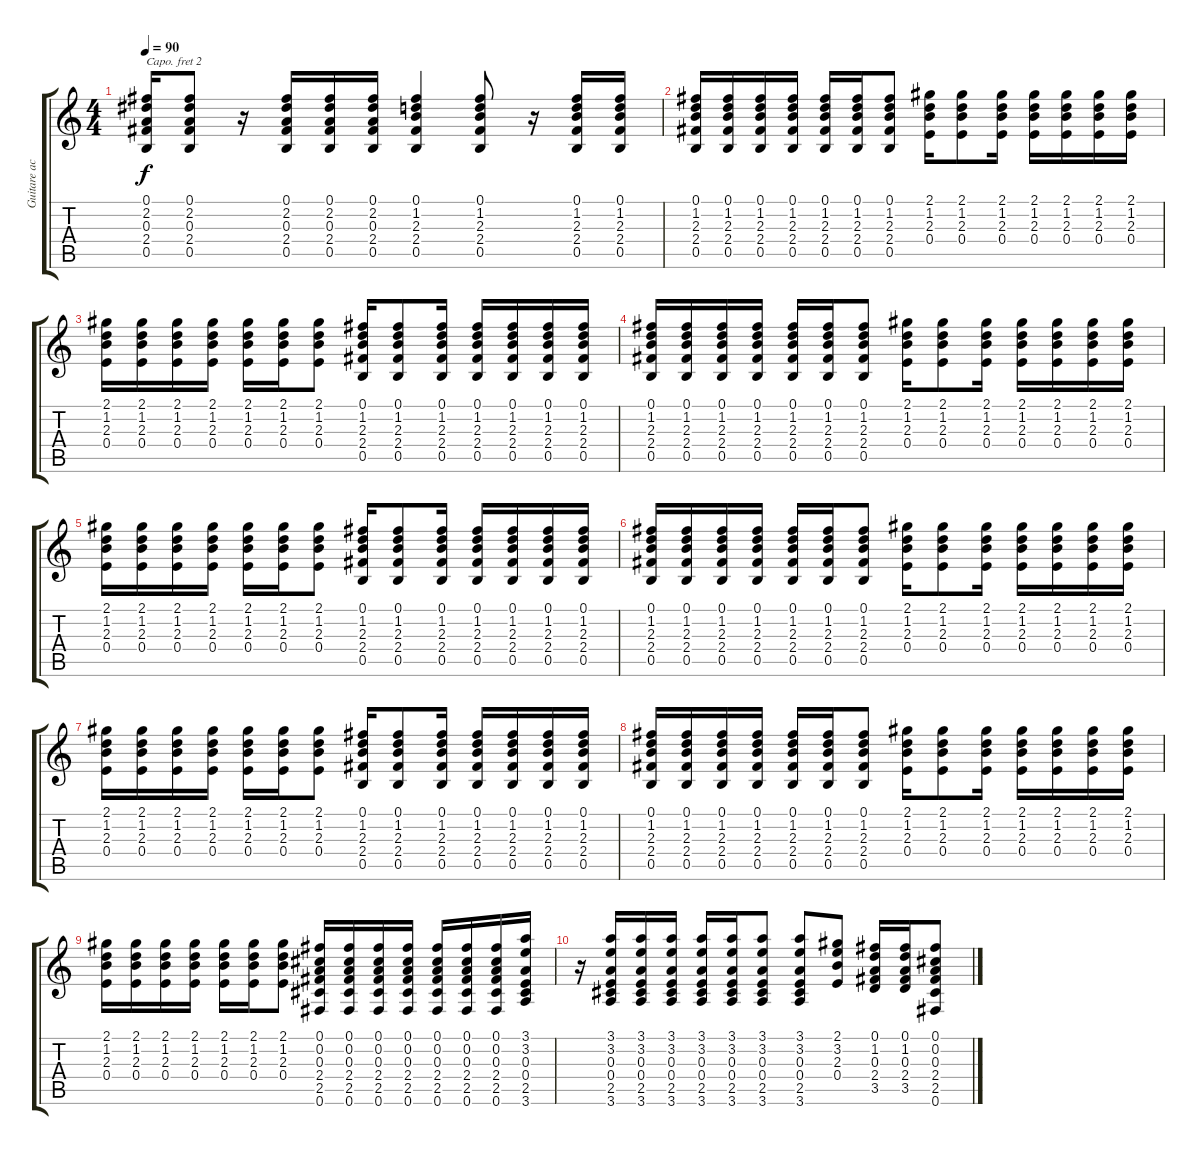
\track ("Guitare acoustique (capo 2)" "Guitare ac") {instrument acousticguitarnylon}
\staff {score tabs}
\capo 2
\tuning (E4 B3 G3 D3 A2 E2) {hide}
\ts (4 4)
\tempo 90
\clef g2
\ks c
(0.1 2.2 0.3 2.4 0.5).16{dy f} (0.1 2.2 0.3 2.4 0.5).8 r.16 (0.1 2.2 0.3 2.4 0.5).16 (0.1 2.2 0.3 2.4 0.5).16 (0.1 2.2 0.3 2.4 0.5).16 (0.1 1.2 2.3 2.4 0.5).4 (0.1 1.2 2.3 2.4 0.5).8 r.16 (0.1 1.2 2.3 2.4 0.5).16 (0.1 1.2 2.3 2.4 0.5).16 |
(0.1 1.2 2.3 2.4 0.5).16 (0.1 1.2 2.3 2.4 0.5).16 (0.1 1.2 2.3 2.4 0.5).16 (0.1 1.2 2.3 2.4 0.5).16 (0.1 1.2 2.3 2.4 0.5).16 (0.1 1.2 2.3 2.4 0.5).16 (0.1 1.2 2.3 2.4 0.5).8 (2.1 1.2 2.3 0.4).16 (2.1 1.2 2.3 0.4).8 (2.1 1.2 2.3 0.4).16 (2.1 1.2 2.3 0.4).16 (2.1 1.2 2.3 0.4).16 (2.1 1.2 2.3 0.4).16 (2.1 1.2 2.3 0.4).16 |
(2.1 1.2 2.3 0.4).16 (2.1 1.2 2.3 0.4).16 (2.1 1.2 2.3 0.4).16 (2.1 1.2 2.3 0.4).16 (2.1 1.2 2.3 0.4).16 (2.1 1.2 2.3 0.4).16 (2.1 1.2 2.3 0.4).8 (0.1 1.2 2.3 2.4 0.5).16 (0.1 1.2 2.3 2.4 0.5).8 (0.1 1.2 2.3 2.4 0.5).16 (0.1 1.2 2.3 2.4 0.5).16 (0.1 1.2 2.3 2.4 0.5).16 (0.1 1.2 2.3 2.4 0.5).16 (0.1 1.2 2.3 2.4 0.5).16 |
(0.1 1.2 2.3 2.4 0.5).16 (0.1 1.2 2.3 2.4 0.5).16 (0.1 1.2 2.3 2.4 0.5).16 (0.1 1.2 2.3 2.4 0.5).16 (0.1 1.2 2.3 2.4 0.5).16 (0.1 1.2 2.3 2.4 0.5).16 (0.1 1.2 2.3 2.4 0.5).8 (2.1 1.2 2.3 0.4).16 (2.1 1.2 2.3 0.4).8 (2.1 1.2 2.3 0.4).16 (2.1 1.2 2.3 0.4).16 (2.1 1.2 2.3 0.4).16 (2.1 1.2 2.3 0.4).16 (2.1 1.2 2.3 0.4).16 |
(2.1 1.2 2.3 0.4).16 (2.1 1.2 2.3 0.4).16 (2.1 1.2 2.3 0.4).16 (2.1 1.2 2.3 0.4).16 (2.1 1.2 2.3 0.4).16 (2.1 1.2 2.3 0.4).16 (2.1 1.2 2.3 0.4).8 (0.1 1.2 2.3 2.4 0.5).16 (0.1 1.2 2.3 2.4 0.5).8 (0.1 1.2 2.3 2.4 0.5).16 (0.1 1.2 2.3 2.4 0.5).16 (0.1 1.2 2.3 2.4 0.5).16 (0.1 1.2 2.3 2.4 0.5).16 (0.1 1.2 2.3 2.4 0.5).16 |
(0.1 1.2 2.3 2.4 0.5).16 (0.1 1.2 2.3 2.4 0.5).16 (0.1 1.2 2.3 2.4 0.5).16 (0.1 1.2 2.3 2.4 0.5).16 (0.1 1.2 2.3 2.4 0.5).16 (0.1 1.2 2.3 2.4 0.5).16 (0.1 1.2 2.3 2.4 0.5).8 (2.1 1.2 2.3 0.4).16 (2.1 1.2 2.3 0.4).8 (2.1 1.2 2.3 0.4).16 (2.1 1.2 2.3 0.4).16 (2.1 1.2 2.3 0.4).16 (2.1 1.2 2.3 0.4).16 (2.1 1.2 2.3 0.4).16 |
(2.1 1.2 2.3 0.4).16 (2.1 1.2 2.3 0.4).16 (2.1 1.2 2.3 0.4).16 (2.1 1.2 2.3 0.4).16 (2.1 1.2 2.3 0.4).16 (2.1 1.2 2.3 0.4).16 (2.1 1.2 2.3 0.4).8 (0.1 1.2 2.3 2.4 0.5).16 (0.1 1.2 2.3 2.4 0.5).8 (0.1 1.2 2.3 2.4 0.5).16 (0.1 1.2 2.3 2.4 0.5).16 (0.1 1.2 2.3 2.4 0.5).16 (0.1 1.2 2.3 2.4 0.5).16 (0.1 1.2 2.3 2.4 0.5).16 |
(0.1 1.2 2.3 2.4 0.5).16 (0.1 1.2 2.3 2.4 0.5).16 (0.1 1.2 2.3 2.4 0.5).16 (0.1 1.2 2.3 2.4 0.5).16 (0.1 1.2 2.3 2.4 0.5).16 (0.1 1.2 2.3 2.4 0.5).16 (0.1 1.2 2.3 2.4 0.5).8 (2.1 1.2 2.3 0.4).16 (2.1 1.2 2.3 0.4).8 (2.1 1.2 2.3 0.4).16 (2.1 1.2 2.3 0.4).16 (2.1 1.2 2.3 0.4).16 (2.1 1.2 2.3 0.4).16 (2.1 1.2 2.3 0.4).16 |
(2.1 1.2 2.3 0.4).16 (2.1 1.2 2.3 0.4).16 (2.1 1.2 2.3 0.4).16 (2.1 1.2 2.3 0.4).16 (2.1 1.2 2.3 0.4).16 (2.1 1.2 2.3 0.4).16 (2.1 1.2 2.3 0.4).8 (0.1 0.2 0.3 2.4 2.5 0.6).16 (0.1 0.2 0.3 2.4 2.5 0.6).16 (0.1 0.2 0.3 2.4 2.5 0.6).16 (0.1 0.2 0.3 2.4 2.5 0.6).16 (0.1 0.2 0.3 2.4 2.5 0.6).16 (0.1 0.2 0.3 2.4 2.5 0.6).16 (0.1 0.2 0.3 2.4 2.5 0.6).16 (3.1 3.2 0.3 0.4 2.5 3.6).16 |
r.16 (3.1 3.2 0.3 0.4 2.5 3.6).16 (3.1 3.2 0.3 0.4 2.5 3.6).16 (3.1 3.2 0.3 0.4 2.5 3.6).16 (3.1 3.2 0.3 0.4 2.5 3.6).16 (3.1 3.2 0.3 0.4 2.5 3.6).16 (3.1 3.2 0.3 0.4 2.5 3.6).8 (3.1 3.2 0.3 0.4 2.5 3.6).8 (2.1 3.2 2.3 0.4).8 (0.1 1.2 0.3 2.4 3.5).16 (0.1 1.2 0.3 2.4 3.5).16 (0.1 0.2 0.3 2.4 2.5 0.6).8
